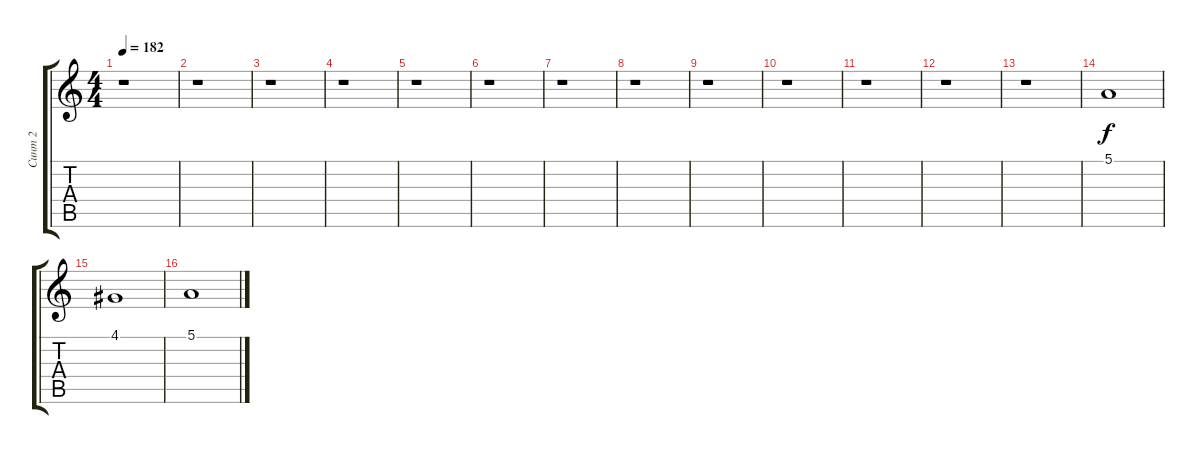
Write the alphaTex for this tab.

\track ("Синт 2" "Синт 2") {instrument percussiveorgan}
\staff {score tabs}
\tuning (E4 B3 G3 D3 A2 E2) {hide}
\ts (4 4)
\tempo 182
\clef g2
\ks c
r.1{dy f} |
r.1 |
r.1 |
r.1 |
r.1 |
r.1 |
r.1 |
r.1 |
r.1 |
r.1 |
r.1 |
r.1 |
r.1 |
5.1.1 |
4.1.1 |
5.1.1
